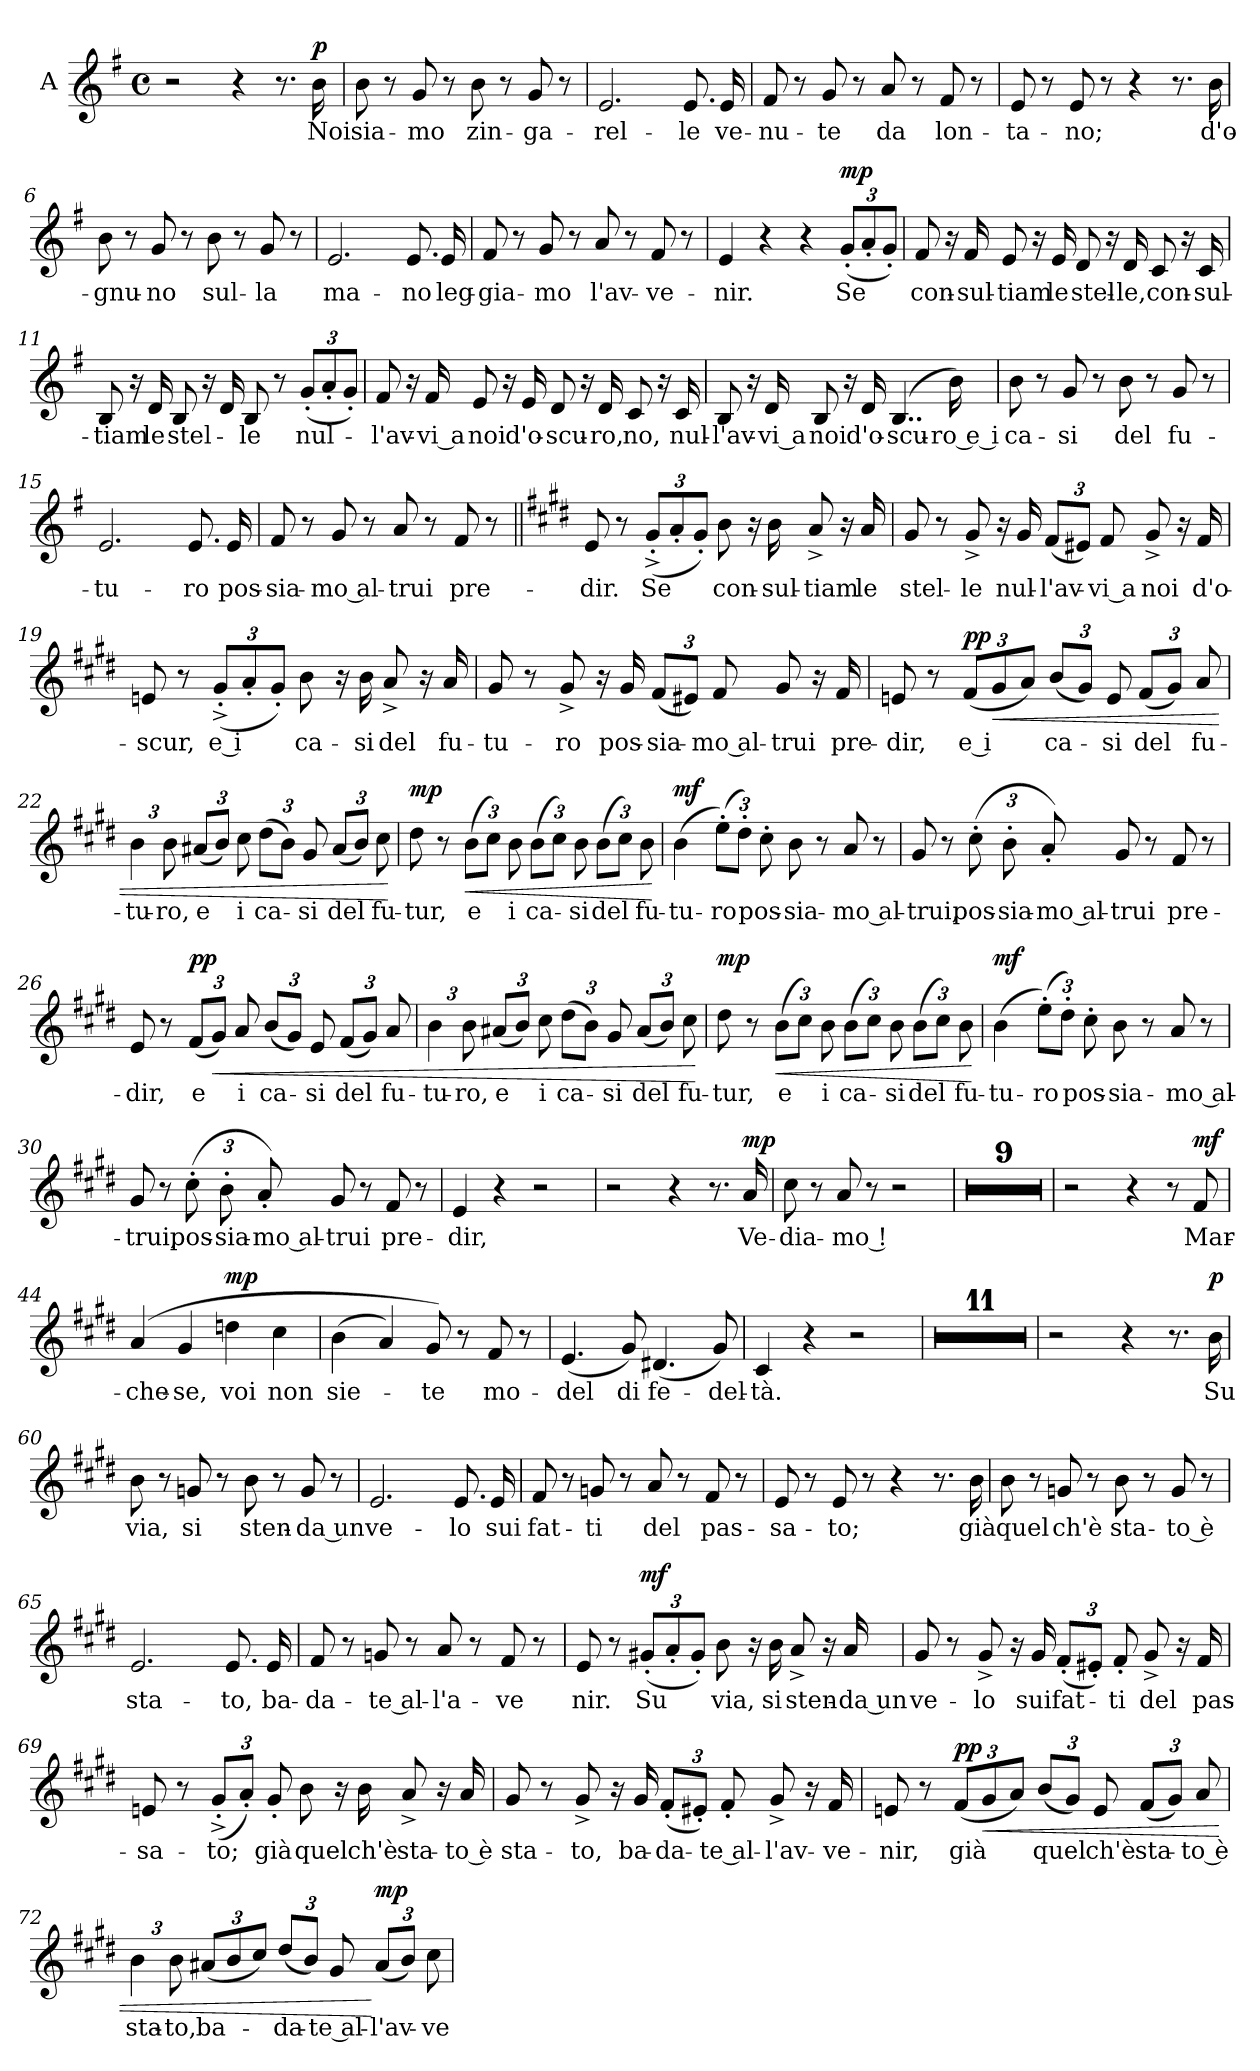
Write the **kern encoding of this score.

**kern	**text	**dynam
*part1	*part1	*part1
*staff1	*staff1	*staff1
*I"A	*	*
*I'A	*	*
*clefG2	*	*
*k[f#]	*	*
*M4/4	*	*
*met(c)	*	*
=1	=1	=1
2r	.	.
4r	.	.
8.r	.	.
!	!LO:LY:b	!LO:DY:a
16b\	Noi	p
=2	=2	=2
!	!LO:LY:b	!
8b\	sia-	.
8r	.	.
!	!LO:LY:b	!
8g/	-mo	.
8r	.	.
!	!LO:LY:b	!
8b\	zin-	.
8r	.	.
!	!LO:LY:b	!
8g/	-ga-	.
8r	.	.
=3	=3	=3
!	!LO:LY:b	!
2.e/	-rel-	.
!	!LO:LY:b	!
8.e/	-le	.
!	!LO:LY:b	!
16e/	ve-	.
=4	=4	=4
!	!LO:LY:b	!
8f#/	-nu-	.
8r	.	.
!	!LO:LY:b	!
8g/	-te	.
8r	.	.
!	!LO:LY:b	!
8a/	da	.
8r	.	.
!	!LO:LY:b	!
8f#/	lon-	.
8r	.	.
!!LO:LB:g=z
=5	=5	=5
!	!LO:LY:b	!
8e/	-ta-	.
8r	.	.
!	!LO:LY:b	!
8e/	-no;	.
8r	.	.
4r	.	.
8.r	.	.
!	!LO:LY:b	!
16b\	d'o-	.
=6	=6	=6
!	!LO:LY:b	!
8b\	-gnu-	.
8r	.	.
!	!LO:LY:b	!
8g/	-no	.
8r	.	.
!	!LO:LY:b	!
8b\	sul-	.
8r	.	.
!	!LO:LY:b	!
8g/	-la	.
8r	.	.
=7	=7	=7
!	!LO:LY:b	!
2.e/	ma-	.
!	!LO:LY:b	!
8.e/	-no	.
!	!LO:LY:b	!
16e/	leg-	.
=8	=8	=8
!	!LO:LY:b	!
8f#/	-gia-	.
8r	.	.
!	!LO:LY:b	!
8g/	-mo	.
8r	.	.
!	!LO:LY:b	!
8a/	l'av-	.
8r	.	.
!	!LO:LY:b	!
8f#/	-ve-	.
8r	.	.
!!LO:PB:g=z
=9	=9	=9
!	!LO:LY:b	!
4e/	-nir.	.
4r	.	.
4r	.	.
*Xbrackettup	*	*
!	!LO:LY:b	!LO:DY:a
(<12g'/L	Se	mp
12a'/	.	.
12g'/J)	.	.
=10	=10	=10
!	!LO:LY:b	!
8f#/	con-	.
16r	.	.
!	!LO:LY:b	!
16f#/	-sul-	.
!	!LO:LY:b	!
8e/	-tiam	.
16r	.	.
!	!LO:LY:b	!
16e/	le	.
!	!LO:LY:b	!
8d/	stel-	.
16r	.	.
!	!LO:LY:b	!
16d/	-le,	.
!	!LO:LY:b	!
8c/	con-	.
16r	.	.
!	!LO:LY:b	!
16c/	-sul-	.
=11	=11	=11
!	!LO:LY:b	!
8B/	-tiam	.
16r	.	.
!	!LO:LY:b	!
16d/	le	.
!	!LO:LY:b	!
8B/	stel-	.
16r	.	.
16d/	.	.
!	!LO:LY:b	!
8B/	-le	.
8r	.	.
!	!LO:LY:b	!
(<12g'/L	nul-	.
12a'/	.	.
12g'/J)	.	.
!!LO:LB:g=z
=12	=12	=12
!	!LO:LY:b	!
8f#/	-l'av-	.
16r	.	.
!	!LO:LY:b	!
16f#/	-vi a	.
!	!LO:LY:b	!
8e/	noi	.
16r	.	.
!	!LO:LY:b	!
16e/	d'o-	.
!	!LO:LY:b	!
8d/	-scu-	.
16r	.	.
!	!LO:LY:b	!
16d/	-ro,	.
!	!LO:LY:b	!
8c/	no,	.
16r	.	.
!	!LO:LY:b	!
16c/	nul-	.
=13	=13	=13
!	!LO:LY:b	!
8B/	-l'av-	.
16r	.	.
!	!LO:LY:b	!
16d/	-vi a	.
!	!LO:LY:b	!
8B/	noi	.
16r	.	.
!	!LO:LY:b	!
16d/	d'o-	.
!	!LO:LY:b	!
(>4..B/	-scu-	.
!	!LO:LY:b	!
16b\)	-ro e i	.
=14	=14	=14
!	!LO:LY:b	!
8b\	ca-	.
8r	.	.
!	!LO:LY:b	!
8g/	-si	.
8r	.	.
!	!LO:LY:b	!
8b\	del	.
8r	.	.
!	!LO:LY:b	!
8g/	fu-	.
8r	.	.
!!LO:LB:g=z
=15	=15	=15
!	!LO:LY:b	!
2.e/	-tu-	.
!	!LO:LY:b	!
8.e/	-ro	.
!	!LO:LY:b	!
16e/	pos-	.
=16	=16	=16
!	!LO:LY:b	!
8f#/	-sia-	.
8r	.	.
!	!LO:LY:b	!
8g/	-mo al-	.
8r	.	.
!	!LO:LY:b	!
8a/	-trui	.
8r	.	.
!	!LO:LY:b	!
8f#/	pre-	.
8r	.	.
=17||	=17||	=17||
*k[f#c#g#d#]	*	*
!	!LO:LY:b	!
8e/	-dir.	.
8r	.	.
!	!LO:LY:b	!
(>12g#'^/L	Se	.
12a'/	.	.
12g#'/J)	.	.
!	!LO:LY:b	!
8b\	con-	.
16r	.	.
!	!LO:LY:b	!
16b\	-sul-	.
!	!LO:LY:b	!
8a^/	-tiam	.
16r	.	.
!	!LO:LY:b	!
16a/	le	.
!!LO:PB:g=z
=18	=18	=18
!	!LO:LY:b	!
8g#/	stel-	.
8r	.	.
!	!LO:LY:b	!
8g#^/	-le	.
16r	.	.
!	!LO:LY:b	!
16g#/	nul-	.
!	!LO:LY:b	!
(<12f#/L	-l'av-	.
12e#X/J)	.	.
!	!LO:LY:b	!
12f#/	-vi a	.
!	!LO:LY:b	!
8g#^/	noi	.
16r	.	.
!	!LO:LY:b	!
16f#/	d'o-	.
=19	=19	=19
!	!LO:LY:b	!
8en/	-scur,	.
8r	.	.
!	!LO:LY:b	!
(<12g#'^/L	e i	.
12a'/	.	.
12g#'/J)	.	.
!	!LO:LY:b	!
8b\	ca-	.
16r	.	.
!	!LO:LY:b	!
16b\	-si	.
!	!LO:LY:b	!
8a^/	del	.
16r	.	.
!	!LO:LY:b	!
16a/	fu-	.
=20	=20	=20
!	!LO:LY:b	!
8g#/	-tu-	.
8r	.	.
!	!LO:LY:b	!
8g#^/	-ro	.
16r	.	.
!	!LO:LY:b	!
16g#/	pos-	.
!	!LO:LY:b	!
(<12f#/L	-sia-	.
12e#X/J)	.	.
!	!LO:LY:b	!
12f#/	-mo al-	.
!	!LO:LY:b	!
8g#/	-trui	.
16r	.	.
!	!LO:LY:b	!
16f#/	pre-	.
!!LO:LB:g=z
=21	=21	=21
!	!LO:LY:b	!
8en/	-dir,	.
8r	.	.
!	!LO:LY:b	!LO:DY:a
(<12f#/L	e i	pp
!	!	!LO:HP:b
12g#/	.	<
12a/J)	.	.
!	!LO:LY:b	!
(<12b/L	ca-	.
12g#/J)	.	.
!	!LO:LY:b	!
12e/	-si	.
!	!LO:LY:b	!
(<12f#/L	del	.
12g#/J)	.	.
!	!LO:LY:b	!
12a/	fu-	.
=22	=22	=22
!	!LO:LY:b	!
6b\	-tu-	.
!	!LO:LY:b	!
12b\	-ro,	.
!	!LO:LY:b	!
(<12a#X/L	e	.
12b/J)	.	.
!	!LO:LY:b	!
12cc#\	i	.
!	!LO:LY:b	!
(>12dd#\L	ca-	.
12b\J)	.	.
!	!LO:LY:b	!
12g#/	-si	.
!	!LO:LY:b	!
(<12a#/L	del	.
12b/J)	.	.
!	!LO:LY:b	!
12cc#\	fu-	.
.	.	[
=23	=23	=23
!	!LO:LY:b	!LO:DY:a
8dd#\	-tur,	mp
8r	.	.
!	!LO:LY:b	!LO:HP:b
(>12b\L	e	<
12cc#\J)	.	.
!	!LO:LY:b	!
12b\	i	.
!	!LO:LY:b	!
(>12b\L	ca-	.
12cc#\J)	.	.
!	!LO:LY:b	!
12b\	-si	.
!	!LO:LY:b	!
(>12b\L	del	.
12cc#\J)	.	.
!	!LO:LY:b	!
12b\	fu-	.
.	.	[
!!LO:PB:g=z
=24	=24	=24
!	!LO:LY:b	!LO:DY:a
(>4b\	-tu-	mf
!	!LO:LY:b	!
(>12ee'\L)	-ro	.
12dd#'\J)	.	.
!	!LO:LY:b	!
12cc#'\	pos-	.
!	!LO:LY:b	!
8b\	-sia-	.
8r	.	.
!	!LO:LY:b	!
8a/	-mo al-	.
8r	.	.
=25	=25	=25
!	!LO:LY:b	!
8g#/	-trui,	.
8r	.	.
!	!LO:LY:b	!
(>12cc#'\	pos-	.
!	!LO:LY:b	!
12b'\	-sia-	.
!	!LO:LY:b	!
12a'/)	-mo al-	.
!	!LO:LY:b	!
8g#/	-trui	.
8r	.	.
!	!LO:LY:b	!
8f#/	pre-	.
8r	.	.
=26	=26	=26
!	!LO:LY:b	!
8e/	-dir,	.
8r	.	.
!	!LO:LY:b	!LO:DY:a
(<12f#/L	e	pp
!	!	!LO:HP:b
12g#/J)	.	<
!	!LO:LY:b	!
12a/	i	.
!	!LO:LY:b	!
(<12b/L	ca-	.
12g#/J)	.	.
!	!LO:LY:b	!
12e/	-si	.
!	!LO:LY:b	!
(<12f#/L	del	.
12g#/J)	.	.
!	!LO:LY:b	!
12a/	fu-	.
!!LO:LB:g=z
=27	=27	=27
!	!LO:LY:b	!
6b\	-tu-	.
!	!LO:LY:b	!
12b\	-ro,	.
!	!LO:LY:b	!
(<12a#X/L	e	.
12b/J)	.	.
!	!LO:LY:b	!
12cc#\	i	.
!	!LO:LY:b	!
(>12dd#\L	ca-	.
12b\J)	.	.
!	!LO:LY:b	!
12g#/	-si	.
!	!LO:LY:b	!
(<12a#/L	del	.
12b/J)	.	.
!	!LO:LY:b	!
12cc#\	fu-	.
.	.	[
=28	=28	=28
!	!LO:LY:b	!LO:DY:a
8dd#\	-tur,	mp
8r	.	.
!	!LO:LY:b	!LO:HP:b
(>12b\L	e	<
12cc#\J)	.	.
!	!LO:LY:b	!
12b\	i	.
!	!LO:LY:b	!
(>12b\L	ca-	.
12cc#\J)	.	.
!	!LO:LY:b	!
12b\	-si	.
!	!LO:LY:b	!
(>12b\L	del	.
12cc#\J)	.	.
!	!LO:LY:b	!
12b\	fu-	.
.	.	[
=29	=29	=29
!	!LO:LY:b	!LO:DY:a
(>4b\	-tu-	mf
!	!LO:LY:b	!
(>12ee'\L)	-ro	.
12dd#'\J)	.	.
!	!LO:LY:b	!
12cc#'\	pos-	.
!	!LO:LY:b	!
8b\	-sia-	.
8r	.	.
!	!LO:LY:b	!
8a/	-mo al-	.
8r	.	.
!!LO:PB:g=z
=30	=30	=30
!	!LO:LY:b	!
8g#/	-trui,	.
8r	.	.
!	!LO:LY:b	!
(>12cc#'\	pos-	.
!	!LO:LY:b	!
12b'\	-sia-	.
!	!LO:LY:b	!
12a'/)	-mo al-	.
!	!LO:LY:b	!
8g#/	-trui	.
8r	.	.
!	!LO:LY:b	!
8f#/	pre-	.
8r	.	.
=31	=31	=31
!	!LO:LY:b	!
4e/	-dir,	.
4r	.	.
2r	.	.
=32	=32	=32
2r	.	.
4r	.	.
8.r	.	.
!	!LO:LY:b	!LO:DY:a
16a/	Ve-	mp
=33	=33	=33
!	!LO:LY:b	!
8cc#\	-dia-	.
8r	.	.
!	!LO:LY:b	!
8a/	-mo !	.
8r	.	.
2r	.	.
=34	=34	=34
1r	.	.
!!LO:LB:g=z
=35	=35	=35
1r	.	.
=36	=36	=36
1r	.	.
=37	=37	=37
1r	.	.
=38	=38	=38
1r	.	.
=39	=39	=39
1r	.	.
!!LO:LB:g=z
=40	=40	=40
1r	.	.
=41	=41	=41
1r	.	.
=42	=42	=42
1r	.	.
=43	=43	=43
2r	.	.
4r	.	.
8r	.	.
!	!LO:LY:b	!LO:DY:a
8f#/	Mar-	mf
=44	=44	=44
!	!LO:LY:b	!
(>4a/	-che-	.
!	!LO:LY:b	!
4g#/	-se,	.
!	!LO:LY:b	!LO:DY:a
4ddn\	voi	mp
!	!LO:LY:b	!
4cc#\	non	.
!!LO:LB:g=z
=45	=45	=45
!	!LO:LY:b	!
(<4b\	sie-	.
4a/)	.	.
!	!LO:LY:b	!
8g#/)	-te	.
8r	.	.
!	!LO:LY:b	!
8f#/	mo-	.
8r	.	.
=46	=46	=46
!	!LO:LY:b	!
(<4.e/	-del	.
!	!LO:LY:b	!
8g#/)	di	.
!	!LO:LY:b	!
(<4.d#X/	fe-	.
!	!LO:LY:b	!
8g#/)	-del-	.
=47	=47	=47
!	!LO:LY:b	!
4c#/	-tà.	.
4r	.	.
2r	.	.
!!LO:PB:g=z
=48	=48	=48
1r	.	.
=49	=49	=49
1r	.	.
=50	=50	=50
1r	.	.
!!LO:LB:g=z
=51	=51	=51
1r	.	.
=52	=52	=52
1r	.	.
=53	=53	=53
1r	.	.
!!LO:LB:g=z
=54	=54	=54
1r	.	.
=55	=55	=55
1r	.	.
=56	=56	=56
1r	.	.
=57	=57	=57
1r	.	.
!!LO:PB:g=z
=58	=58	=58
1r	.	.
=59	=59	=59
2r	.	.
4r	.	.
8.r	.	.
!	!LO:LY:b	!LO:DY:a
16b\	Su	p
=60	=60	=60
!	!LO:LY:b	!
8b\	via,	.
8r	.	.
!	!LO:LY:b	!
8gn/	si	.
8r	.	.
!	!LO:LY:b	!
8b\	sten-	.
8r	.	.
!	!LO:LY:b	!
8g/	-da un	.
8r	.	.
=61	=61	=61
!	!LO:LY:b	!
2.e/	ve-	.
!	!LO:LY:b	!
8.e/	-lo	.
!	!LO:LY:b	!
16e/	sui	.
!!LO:PB:g=z
=62	=62	=62
!	!LO:LY:b	!
8f#/	fat-	.
8r	.	.
!	!LO:LY:b	!
8gn/	-ti	.
8r	.	.
!	!LO:LY:b	!
8a/	del	.
8r	.	.
!	!LO:LY:b	!
8f#/	pas-	.
8r	.	.
=63	=63	=63
!	!LO:LY:b	!
8e/	-sa-	.
8r	.	.
!	!LO:LY:b	!
8e/	-to;	.
8r	.	.
4r	.	.
8.r	.	.
!	!LO:LY:b	!
16b\	già	.
=64	=64	=64
!	!LO:LY:b	!
8b\	quel	.
8r	.	.
!	!LO:LY:b	!
8gn/	ch'è	.
8r	.	.
!	!LO:LY:b	!
8b\	sta-	.
8r	.	.
!	!LO:LY:b	!
8g/	-to è	.
8r	.	.
=65	=65	=65
!	!LO:LY:b	!
2.e/	sta-	.
!	!LO:LY:b	!
8.e/	-to,	.
!	!LO:LY:b	!
16e/	ba-	.
!!LO:PB:g=z
=66	=66	=66
!	!LO:LY:b	!
8f#/	-da-	.
8r	.	.
!	!LO:LY:b	!
8gn/	-te al-	.
8r	.	.
!	!LO:LY:b	!
8a/	-l'a-	.
8r	.	.
!	!LO:LY:b	!
8f#/	-ve	.
8r	.	.
=67	=67	=67
!	!LO:LY:b	!
8e/	-nir.	.
8r	.	.
!	!LO:LY:b	!LO:DY:a
(<12g#X'/L	Su	mf
12a'/	.	.
12g#'/J)	.	.
!	!LO:LY:b	!
8b\	via,	.
16r	.	.
!	!LO:LY:b	!
16b\	si	.
!	!LO:LY:b	!
8a^/	sten-	.
16r	.	.
!	!LO:LY:b	!
16a/	-da un	.
=68	=68	=68
!	!LO:LY:b	!
8g#/	ve-	.
8r	.	.
!	!LO:LY:b	!
8g#^/	-lo	.
16r	.	.
!	!LO:LY:b	!
16g#/	sui	.
!	!LO:LY:b	!
(<12f#'/L	fat-	.
12e#X'/J)	.	.
!	!LO:LY:b	!
12f#'/	-ti	.
!	!LO:LY:b	!
8g#^/	del	.
16r	.	.
!	!LO:LY:b	!
16f#/	pas-	.
!!LO:PB:g=z
=69	=69	=69
!	!LO:LY:b	!
8en/	-sa-	.
8r	.	.
!	!LO:LY:b	!
(<12g#'^/L	-to;	.
12a'/J)	.	.
!	!LO:LY:b	!
12g#'/	già	.
!	!LO:LY:b	!
8b\	quel	.
16r	.	.
!	!LO:LY:b	!
16b\	ch'è	.
!	!LO:LY:b	!
8a^/	sta-	.
16r	.	.
!	!LO:LY:b	!
16a/	-to è	.
=70	=70	=70
!	!LO:LY:b	!
8g#/	sta-	.
8r	.	.
!	!LO:LY:b	!
8g#^/	-to,	.
16r	.	.
!	!LO:LY:b	!
16g#/	ba-	.
!	!LO:LY:b	!
(<12f#'/L	-da-	.
12e#X'/J)	.	.
!	!LO:LY:b	!
12f#'/	-te al-	.
!	!LO:LY:b	!
8g#^/	-l'av-	.
16r	.	.
!	!LO:LY:b	!
16f#/	-ve-	.
=71	=71	=71
!	!LO:LY:b	!
8en/	-nir,	.
8r	.	.
!	!LO:LY:b	!LO:DY:a
(<12f#/L	già	pp
!	!	!LO:HP:b
12g#/	.	<
12a/J)	.	.
!	!LO:LY:b	!
(<12b/L	quel	.
12g#/J)	.	.
!	!LO:LY:b	!
12e/	ch'è	.
!	!LO:LY:b	!
(<12f#/L	sta-	.
12g#/J)	.	.
!	!LO:LY:b	!
12a/	-to è	.
!!LO:PB:g=z
=72	=72	=72
!	!LO:LY:b	!
6b\	sta-	.
!	!LO:LY:b	!
12b\	-to,	.
!	!LO:LY:b	!
(<12a#X/L	ba-	.
12b/	.	.
12cc#/J)	.	.
!	!LO:LY:b	!
(<12dd#/L	-da-	.
12b/J)	.	.
!	!LO:LY:b	!
12g#/	-te al-	.
!	!LO:LY:b	!LO:DY:n=1:a
(<12a#/L	-l'av-	[ mp
12b/J)	.	.
!	!LO:LY:b	!
12cc#\	-ve-	.
=	=	=
*-	*-	*-
